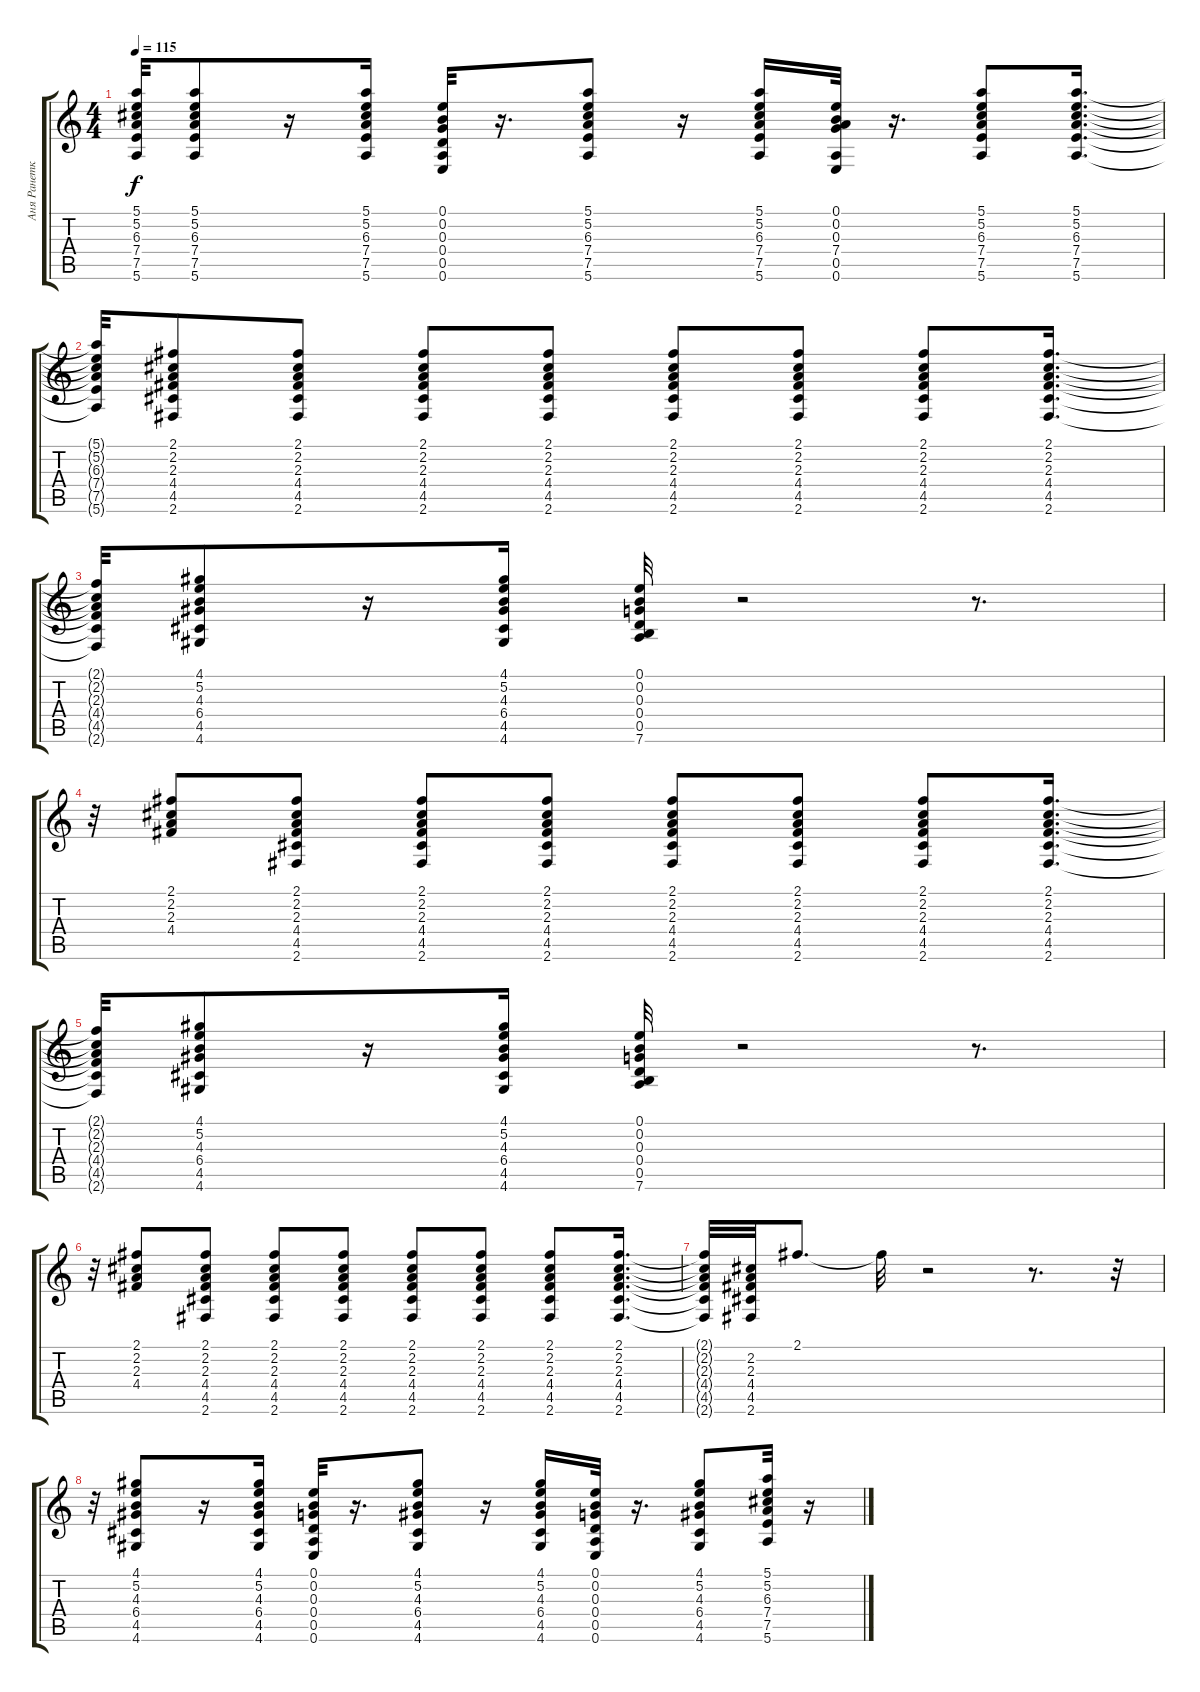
\track ("Аня Ранетка" "Аня Ранетк") {instrument electricguitarclean}
\staff {score tabs}
\tuning (E4 B3 G3 D3 A2 E2) {hide}
\ts (4 4)
\tempo 115
\clef g2
\ks c
(5.1{t} 5.2{t} 6.3{t} 7.4{t} 7.5{t} 5.6{t}).32{dy f} (5.1 5.2 6.3 7.4 7.5 5.6).8 r.16 (5.1 5.2 6.3 7.4 7.5 5.6).16 (0.1 0.2 0.3 0.4 0.5 0.6).32 r.16{d} (5.1 5.2 6.3 7.4 7.5 5.6).8 r.16 (5.1 5.2 6.3 7.4 7.5 5.6).16 (0.1 0.2 0.3 7.4 0.5 0.6).32 r.16{d} (5.1 5.2 6.3 7.4 7.5 5.6).8 (5.1 5.2 6.3 7.4 7.5 5.6).16{d} |
(5.1{t} 5.2{t} 6.3{t} 7.4{t} 7.5{t} 5.6{t}).32 (2.1 2.2 2.3 4.4 4.5 2.6).8 (2.1 2.2 2.3 4.4 4.5 2.6).8 (2.1 2.2 2.3 4.4 4.5 2.6).8 (2.1 2.2 2.3 4.4 4.5 2.6).8 (2.1 2.2 2.3 4.4 4.5 2.6).8 (2.1 2.2 2.3 4.4 4.5 2.6).8 (2.1 2.2 2.3 4.4 4.5 2.6).8 (2.1 2.2 2.3 4.4 4.5 2.6).16{d} |
(2.1{t} 2.2{t} 2.3{t} 4.4{t} 4.5{t} 2.6{t}).32 (4.1 5.2 4.3 6.4 4.5 4.6).8 r.16 (4.1 5.2 4.3 6.4 4.5 4.6).16 (0.1 0.2 0.3 0.4 0.5 7.6).32 r.2 r.8{d} |
r.32 (2.1 2.2 2.3 4.4).8 (2.1 2.2 2.3 4.4 4.5 2.6).8 (2.1 2.2 2.3 4.4 4.5 2.6).8 (2.1 2.2 2.3 4.4 4.5 2.6).8 (2.1 2.2 2.3 4.4 4.5 2.6).8 (2.1 2.2 2.3 4.4 4.5 2.6).8 (2.1 2.2 2.3 4.4 4.5 2.6).8 (2.1 2.2 2.3 4.4 4.5 2.6).16{d} |
(2.1{t} 2.2{t} 2.3{t} 4.4{t} 4.5{t} 2.6{t}).32 (4.1 5.2 4.3 6.4 4.5 4.6).8 r.16 (4.1 5.2 4.3 6.4 4.5 4.6).16 (0.1 0.2 0.3 0.4 0.5 7.6).32 r.2 r.8{d} |
r.32 (2.1 2.2 2.3 4.4).8 (2.1 2.2 2.3 4.4 4.5 2.6).8 (2.1 2.2 2.3 4.4 4.5 2.6).8 (2.1 2.2 2.3 4.4 4.5 2.6).8 (2.1 2.2 2.3 4.4 4.5 2.6).8 (2.1 2.2 2.3 4.4 4.5 2.6).8 (2.1 2.2 2.3 4.4 4.5 2.6).8 (2.1 2.2 2.3 4.4 4.5 2.6).16{d} |
(2.1{t} 2.2{t} 2.3{t} 4.4{t} 4.5{t} 2.6{t}).32 (2.2 2.3 4.4 4.5 2.6).32 2.1.8{d} 2.1{t}.32 r.2 r.8{d} r.32 |
r.32 (4.1 5.2 4.3 6.4 4.5 4.6).8 r.16 (4.1 5.2 4.3 6.4 4.5 4.6).16 (0.1 0.2 0.3 0.4 0.5 0.6).32 r.16{d} (4.1 5.2 4.3 6.4 4.5 4.6).8 r.16 (4.1 5.2 4.3 6.4 4.5 4.6).16 (0.1 0.2 0.3 0.4 0.5 0.6).32 r.16{d} (4.1 5.2 4.3 6.4 4.5 4.6).8 (5.1 5.2 6.3 7.4 7.5 5.6).32 r.16
